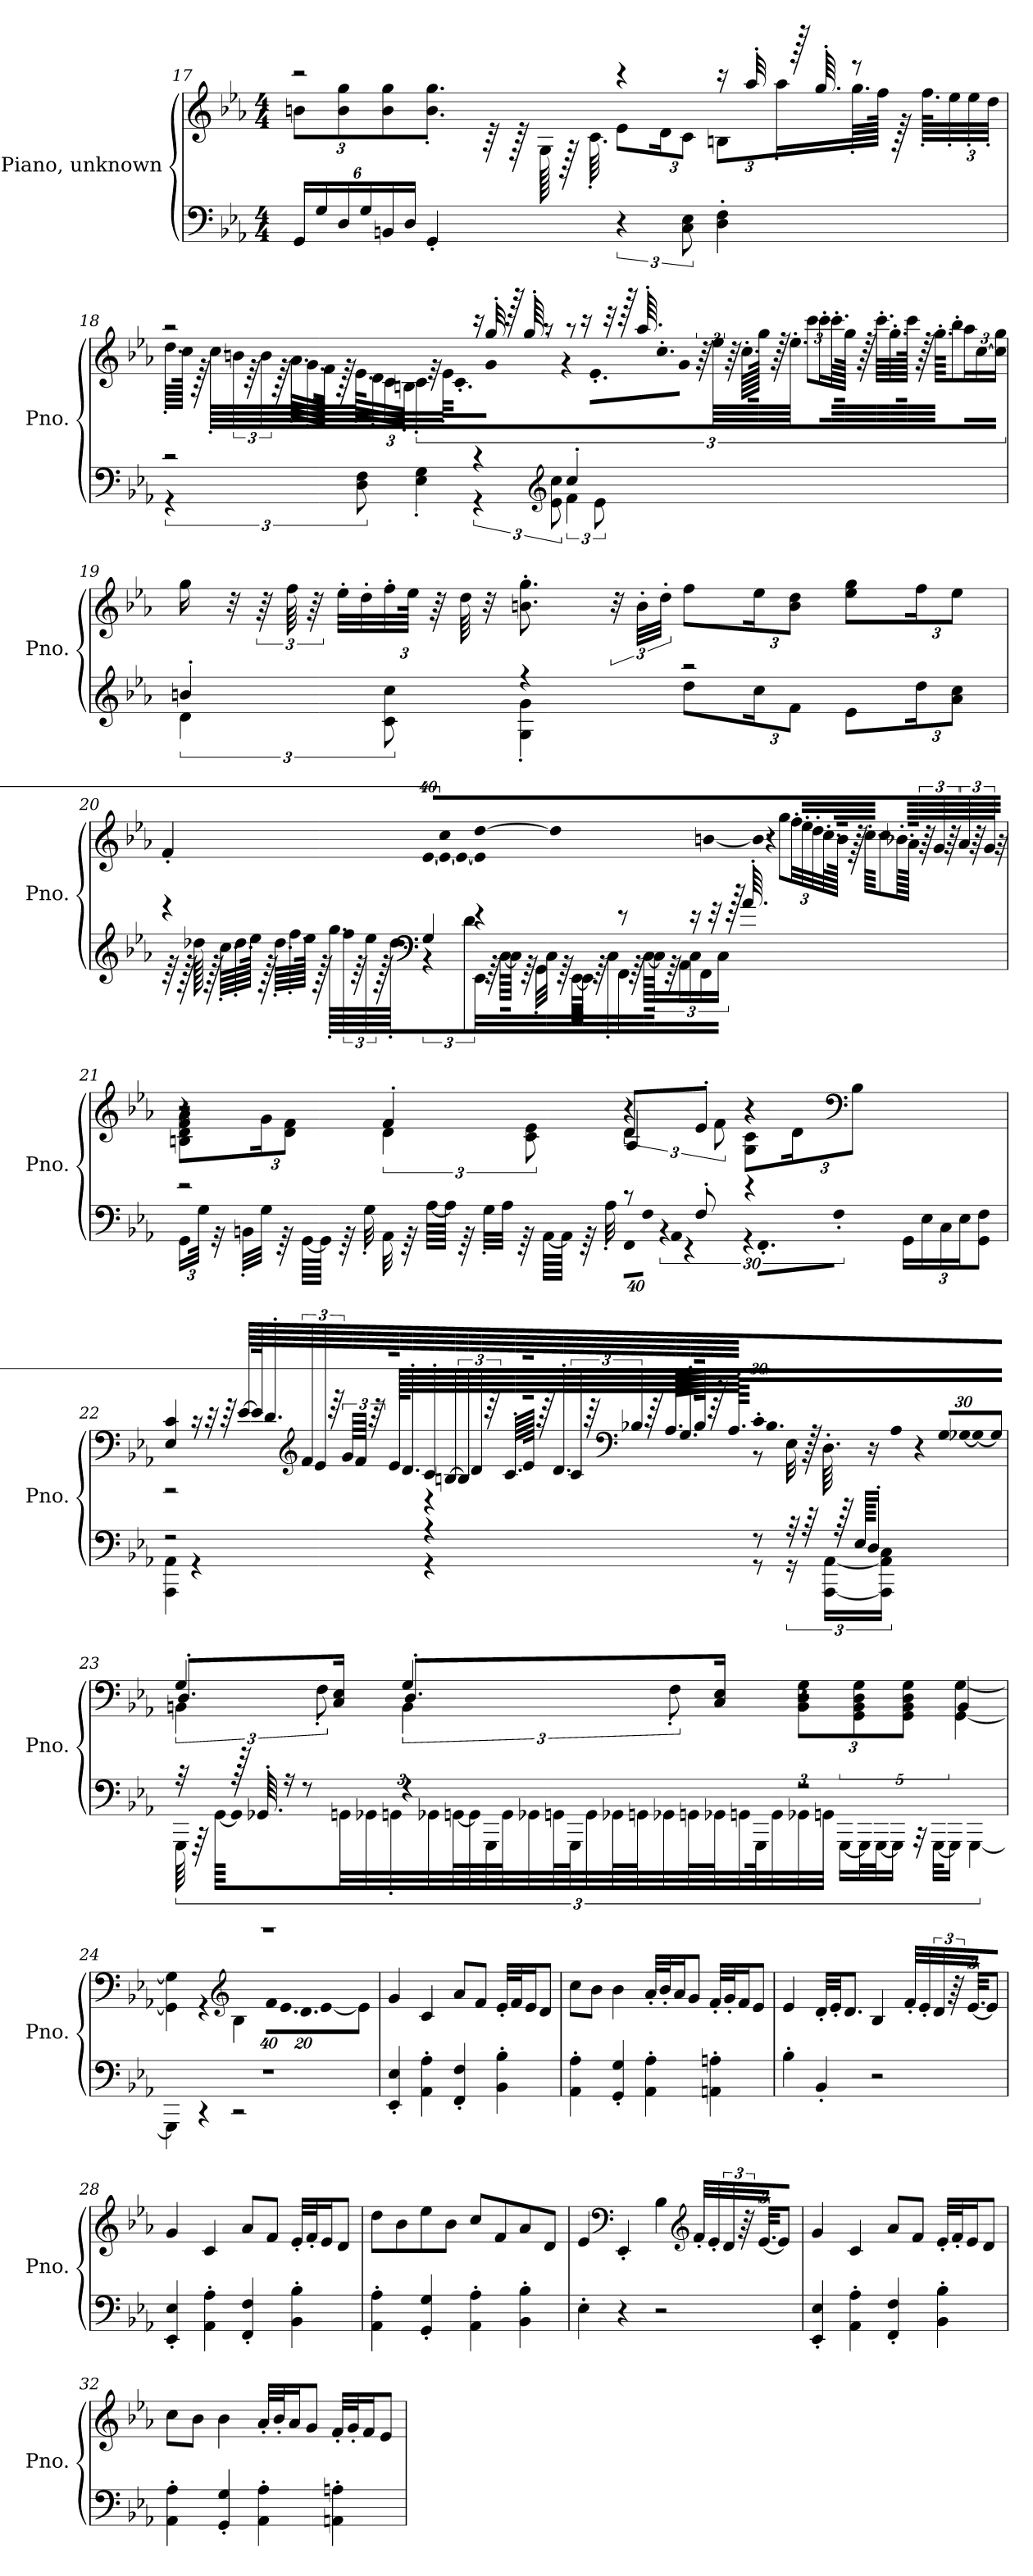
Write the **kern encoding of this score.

**kern	**kern
*part1	*part1
*staff2	*staff1
*I"Piano, unknown	*
*I'Pno.	*
!!LO:LB:g=z
*clefF4	*clefG2
*k[b-e-a-]	*k[b-e-a-]
*M4/4	*M4/4
=17	=17
*	*^
*Xbrackettup	*	*Xbrackettup
24GG/LL	2r	12bn\L
24G/	.	.
24D/	.	12b\ 12gg\
24G/	.	.
24BBn/	.	12b\ 12gg\
24D/JJ	.	.
4GG'/	.	8.b\' 8.gg\'J
.	.	64r
.	.	128r
.	.	128G\
.	.	128r
.	.	64.c'\
*brackettup	*	*
6r	4r	8e-\L
.	.	24d\K
12C\ 12E-\	.	12c\J
4D\' 4F\'	16r	12Bn\L
.	32aa-'/	.
.	.	24aa-'\L
.	128r	.
.	64.gg'/	.
.	8r	64.gg'\LL
.	.	128ff\JJJJk
.	.	128r
.	.	64.ff'\KLLL
.	.	48ee-'\
.	.	48ee-'\
.	.	48dd'\JJJ
!!LO:LB:g=z	!!
=18	=18	=18
*^	*	*
2r	6r	2r	64.dd'\LLLL
.	.	.	128cc\JJJJk
.	.	.	128r
.	.	.	64.cc'\LLLL
*	*	*	*brackettup
.	.	.	96bn\JJJJ
.	.	.	96r
.	.	.	96b\
.	.	.	128r
.	.	.	64.a-'\LLLL
.	.	.	64.g'\
.	.	.	128f\JJJJk
.	.	.	128r
.	.	.	64.e-'\KLLL
.	12D\ 12F\	.	.
*	*	*	*Xbrackettup
.	.	.	48d'\
.	.	.	48c'\
.	.	.	48Bn'\JJJ
*	*	*	*brackettup
.	4E-\' 4G\'	.	48c'\
.	.	.	48r
.	.	.	48e-'\LLL
.	.	.	64.c'\L
.	.	.	128g\JJJJk
.	.	.	128r
.	.	.	64.e-'\LLLL
.	.	.	64.cc'\
.	.	.	128g\JJJJk
.	.	.	96r
.	.	.	96ee-\
.	.	.	96r
.	.	.	64.cc'\LLLL
.	.	.	128gg\JJJJk
.	.	.	128r
.	.	.	64.ee-'\
*	*	*	*Xbrackettup
4r	6r	16r	12ccc\L
.	.	32gg'/	.
.	.	.	24ccc'\L
.	.	128r	.
.	.	64.gg'/	.
.	.	8r	64.ccc'\LL
.	.	.	128gg\JJJJk
.	.	.	128r
.	.	.	64.ccc'\LLLL
*clefG2	*	*	*
.	12e-\ 12cc\	.	.
.	.	.	64.gg'\
.	.	.	128ccc\JJJJk
.	.	.	128r
.	.	.	64.gg'\KKKL
4cc'/	6f\	8r	8bb-'\
.	.	16r	24aa-\L
.	12e-\	.	[24cc\
.	.	32r	.
.	.	.	24cc\] 24gg\JJ
.	.	128r	.
.	.	64.aa-'/	.
*	*	*v	*v
!!LO:LB:g=z
=19	=19	=19
4bn'/	6d\	16gg\
.	.	32r
*	*	*brackettup
.	.	96r
.	.	96ff\
.	.	96r
*	*	*Xbrackettup
.	.	48ee-'\LLL
.	.	48dd'\
.	12c\ 12cc\	48ff'\
*	*	*brackettup
.	.	96ee-\JJJk
.	.	96r
.	.	96dd\
.	.	32r
4r	4G\' 4g\'	8.bn\' 8.gg\'
.	.	48r
.	.	48b'\LLL
.	.	48dd'\JJJ
2r	8dd\L	8ff\L
*	*Xbrackettup	*Xbrackettup
.	24cc\K	24ee-\K
.	12f\J	12b\ 12dd\J
.	8e-\L	8ee-\ 8gg\L
.	24dd\K	24ff\K
.	12a-\ 12cc\J	12ee-\J
!!LO:PB:g=z
=20	=20	=20
4r	64r	4f'/
.	128r	.
.	128dd-X\	.
.	128r	.
.	64.cc'\LLLL	.
.	64.dd-'\	.
.	128ee-\JJJJk	.
.	128r	.
.	64.dd-'\LLLL	.
.	64.ff'\	.
.	128ee-\JJJJk	.
.	128r	.
.	64.gg'\LLLL	.
*	*brackettup	*
.	96ff\JJJJ	.
.	96r	.
.	96ee-\	.
.	128r	.
.	64.dd-'\	.
*clefF4	*	*
*	*	*brackettup
!	!	!LO:N:vis=32
4G/	6r	[640%23e-/KLL
!	!	!LO:N:vis=16
.	.	1920%137e-/_ 1920%137cc/
!	!	!LO:N:vis=64
.	.	960%17e-/LL_
!	!	!LO:N:vis=64
.	.	960%17e-/] [960%17dd/
!	!	!LO:N:vis=64
.	.	960%17dd/]
.	.	1920ryy
!	!	!LO:N:vis=64
.	.	[960%17bn/J
.	12d\	.
!	!	!LO:N:vis=32.
.	.	1920%103b/JJJ]
!	!	!LO:N:vis=64
.	.	960%17r
4r	32EE-\	8gg\L
.	64r	.
.	[64C\LLLL	.
.	64C\JJJJ]	.
.	64r	.
.	32GG'\LLL	.
*	*	*Xbrackettup
.	32C\JJJ	48ff'\LL
.	.	48ee-'\
.	64r	.
.	.	48dd'\
.	[64EE-\LLLL	.
.	64EE-\JJJJ]	64.cc'\L
.	64r	.
.	.	128b\JJJJk
.	32C'\	128r
.	.	64.cc'\KKKL
8r	32FF\	8cc\
.	64r	.
.	[64C\LLLL	.
.	96C\JJJJ]	.
.	96r	.
.	24AA-\LL	.
*	*Xbrackettup	*
16r	24C\	64.b-X'\LLL
.	.	128a-\JJJJk
*	*	*brackettup
.	.	96r
.	24FF\	96g/
.	.	96r
32r	.	96a-/
.	.	96r
.	24C\JJ	96g/
128r	.	32r
64.a-'/	.	.
!!LO:LB:g=z
=21	=21	=21
*	*	*^
*	*	*	*^
2r	24GG\LL	4r	8Bn\ 8d\ 8f\ 8a-\L	2r
.	48G\JJk	.	.	.
.	32r	.	.	.
.	32BBn'\LLL	.	.	.
*	*	*	*Xbrackettup	*
.	32G\JJJ	.	24g\K	.
.	64r	.	.	.
.	.	.	12d\ 12f\J	.
.	[64GG\LLLL	.	.	.
.	64GG\JJJJ]	.	.	.
.	64r	.	.	.
.	32G'\	.	.	.
*	*	*	*brackettup	*
.	32AA-\	4f'/	6d\	.
.	64r	.	.	.
.	[64A-\LLLL	.	.	.
.	64A-\JJJJ]	.	.	.
.	64r	.	.	.
.	32G'\LLL	.	.	.
.	32A-\JJJ	.	.	.
.	64r	.	.	.
.	.	.	12c\ 12e-\	.
.	[64AA-\LLLL	.	.	.
.	64AA-\JJJJ]	.	.	.
.	64r	.	.	.
.	32A-'\	.	.	.
*	*brackettup	*	*	*
!	!LO:N:vis=32	!	!	!
8r	640%23FF\LLL	8d/L	6r	4A-/
!	!LO:N:vis=32	!	!	!
.	640%23F\JJJ	.	.	.
!	!LO:N:vis=64	!	!	!
.	960%17r	.	.	.
!	!LO:N:vis=64	!	!	!
.	960%17AA-\	.	.	.
!	!LO:N:vis=32	!	!	!
.	640%23r	.	.	.
8F'/	.	8e-'/J	.	.
!	!LO:N:vis=64	!	!	!
.	960%17r	.	.	.
!	!LO:N:vis=32.	!	!	!
.	1920%103FF'\LLL	.	.	.
.	.	.	12f\	.
!	!LO:N:vis=32	!	!	!
.	640%23F'\JJJ	.	.	.
4r	.	4r	8G\ 8c\L	4r
*	*Xbrackettup	*	*	*
.	24GG\LL	.	.	.
.	24E-\	.	.	.
.	24C\	.	.	.
*	*	*	*Xbrackettup	*
.	.	.	24d\K	.
.	24E-\J	.	.	.
*	*	*clefF4	*	*
.	.	.	12B\J	.
.	12GG\ 12F\J	.	.	.
1920ryy	.	1920ryy	1920ryy	1920ryy
*	*	*	*v	*v
!!LO:LB:g=z
=22	=22	=22	=22
2r	4AAA-\ 4AA-\	4E-/ 4c/	2r
.	4r	16r	.
.	.	32r	.
.	.	64r	.
.	.	[64e-/LLLL	.
.	.	128e-/K]	.
.	.	64.d'/	.
*	*	*clefG2	*
*	*	*brackettup	*
.	.	96f/	.
.	.	96e-/JJJJ	.
.	.	96r	.
.	.	96g/LLLL	.
.	.	96f/JJJJ	.
.	.	96r	.
.	.	128e-/KLLLL	.
.	.	64.d'/	.
4r	4r	64c'/	4r
.	.	[64Bn/	.
.	.	96B/]	.
.	.	96d/JJJJ	.
.	.	96r	.
.	.	64.c'/LLLL	.
.	.	128e-/JJJJk	.
.	.	128r	.
.	.	64.d'/LLLL	.
.	.	96c/JJJJ	.
.	.	96r	.
*	*	*clefF4	*
.	.	96B-X/	.
.	.	128r	.
.	.	64.A-'/LLLL	.
.	.	64.G'/	.
.	.	128B-/JJJJk	.
.	.	128r	.
.	.	64.A-'/LLLL	.
!	!	!LO:N:vis=64	!
8r	8r	960%17c'/	8r
!	!	!LO:N:vis=64.	!
.	.	640%17B-/	.
.	.	1920ryy	.
!	!	!LO:N:vis=256	!
.	.	1920%17A-/JJJJk	.
!	!	!LO:N:vis=128	!
.	.	1920%17r	.
!	!	!LO:N:vis=64	!
.	.	960%17G/LLLL	.
!	!	!LO:N:vis=256	!
.	.	[1920%17G-X/JK	.
!	!	!LO:N:vis=32	!
.	.	640%23G-/JJ_	.
*	*brackettup	*	*
32r	24r	8G-/J]	32E-\
64r	.	.	128r
.	.	.	64.D'\
.	[24AAA-\ [24AA-\LL	.	.
128r	.	.	.
128E-/KKKLL	.	.	.
16D'/JJ	.	.	16r
.	24AAA-\] 24AA-\] 24C\JJ	.	.
!!LO:LB:g=z
=23	=23	=23	=23
*	*	*	*^
32r	96GGG\	4G/	6BBn\	8.D'/L
.	96r	.	.	.
.	[96GG\KLLL	.	.	.
128r	32GG\]	.	.	.
64.GG-X'/	.	.	.	.
*	*Xbrackettup	*	*	*
16r	48GGn\	.	.	.
.	48GG-X\	.	.	.
.	48GGn'\	.	.	.
8r	48GG-X\	.	.	.
.	[96GGn\L	.	.	.
.	64GG\]	.	.	.
.	.	.	12F'\	.
.	64GGG\	.	.	.
.	64GG\J	.	.	16C/ 16E-/Jk
.	32GG-X\	.	.	.
.	64GGn\L	.	.	.
4r	64GGG\J	4G/	6BB\	8.D'/L
.	32GG\	.	.	.
.	64GG-X\L	.	.	.
.	64GGn\J	.	.	.
.	32GG-X\	.	.	.
.	64GGn\L	.	.	.
.	64GG-X\J	.	.	.
.	32GGn\	.	.	.
.	.	.	12F'\	.
.	64GGG\K	.	.	.
.	48GG\	.	.	16C/ 16E-/Jk
.	48GG-X\	.	.	.
.	48GGn\JJJ	.	.	.
*	*brackettup	*	*Xbrackettup	*
2r	[20GGG\LL	2r	12BB\ 12D\ 12G\L	4r
.	40GGG\L]	.	.	.
.	[40GGG\J	.	.	.
.	.	.	12GG\ 12BB\ 12D\ 12G\	.
.	20GGG\JJ]	.	.	.
.	40r	.	.	.
.	.	.	12GG\ 12BB\ 12D\ 12G\J	.
.	[40GGG\KLL	.	.	.
.	20GGG\JJ]	.	.	.
.	[4GGG\	.	[4GG\ [4G\	4BB/
*	*	*	*v	*v
!!LO:LB:g=z
=24	=24	=24	=24
1r	4GGG\]	1r	4GG\] 4G\]
.	4r	.	4r
*	*	*clefG2	*
.	2r	.	4B-\
!	!	!	!LO:N:vis=32
.	.	.	640%23f\LLL
!	!	!	!LO:N:vis=64.
.	.	.	640%17e-\L
!	!	!	!LO:N:vis=64.
.	.	.	640%17d\J
!	!	!	!LO:N:vis=32
.	.	.	[640%23e-\JJ
.	.	.	8e-\J]
*v	*v	*	*
*	*v	*v
=25	=25
4EE-/' 4E-/'	4g/
4AA-\' 4A-\'	4c/
4FF/' 4F/'	8a-/L
.	8f/J
4BB-\' 4B-\'	32e-'/LLL
.	32f/J
.	16e-/J
.	8d/J
=26	=26
4AA-\' 4A-\'	8cc\L
.	8b-\J
4GG/' 4G/'	4b-\
4AA-\' 4A-\'	32a-'/LLL
.	32b-'/J
.	16a-/J
.	8g/J
4AAn\' 4An\'	32f'/LLL
.	32g'/J
.	16f/J
.	8e-/J
=27	=27
4B-'\	4e-/
4BB-'/	32d'/LLL
.	32e-'/JJ
.	8.d/J
2r	4B-/
.	32f'/LLL
.	32e-'/
*	*brackettup
.	48d/JJJ
.	96r
.	[48.e-/KKL
.	8e-/J]
!!LO:LB:g=z
=28	=28
4EE-/' 4E-/'	4g/
4AA-\' 4A-\'	4c/
4FF/' 4F/'	8a-/L
.	8f/J
4BB-\' 4B-\'	32e-'/LLL
.	32f'/J
.	16e-/J
.	8d/J
=29	=29
4AA-\' 4A-\'	8dd\L
.	8b-\
4GG/' 4G/'	8ee-\
.	8b-\J
4AA-\' 4A-\'	8cc/L
.	8f/
4BB-\' 4B-\'	8a-/
.	8d/J
=30	=30
4E-'\	4e-/
*	*clefF4
4r	4EE-'/
2r	4B-\
*	*clefG2
.	32f'/LLL
.	32e-'/
.	48d/JJJ
.	96r
.	[48.e-/KKL
.	8e-/J]
=31	=31
4EE-/' 4E-/'	4g/
4AA-\' 4A-\'	4c/
4FF/' 4F/'	8a-/L
.	8f/J
4BB-\' 4B-\'	32e-'/LLL
.	32f'/J
.	16e-/J
.	8d/J
!!LO:PB:g=z
=32	=32
4AA-\' 4A-\'	8cc\L
.	8b-\J
4GG/' 4G/'	4b-\
4AA-\' 4A-\'	32a-'/LLL
.	32b-'/J
.	16a-/J
.	8g/J
4AAn\' 4An\'	32f'/LLL
.	32g'/J
.	16f/J
.	8e-/J
=	=
*-	*-
